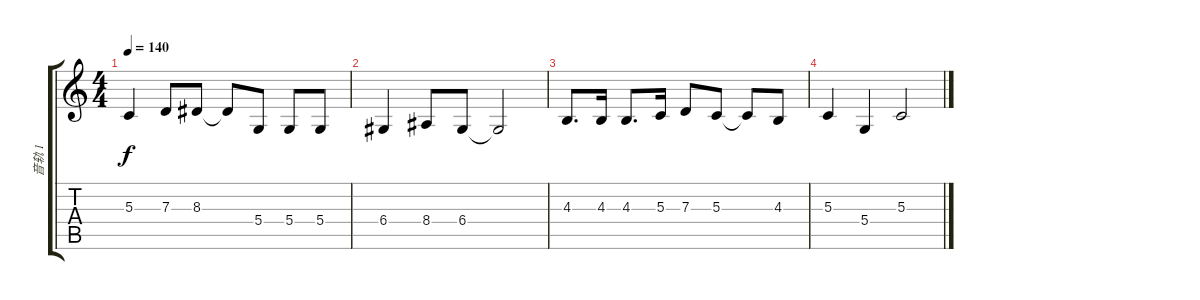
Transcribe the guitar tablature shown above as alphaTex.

\track ("音轨 1" "音轨 1") {instrument frenchhorn}
\staff {score tabs}
\tuning (E4 B3 G3 D3 A2 E2) {hide}
\ts (4 4)
\tempo 140
\clef g2
\ks c
5.3.4{dy f} 7.3.8 8.3.8 8.3{t}.8 5.4.8 5.4.8 5.4.8 |
6.4.4 8.4.8 6.4.8 6.4{t}.2 |
4.3.8{d} 4.3.16 4.3.8{d} 5.3.16 7.3.8 5.3.8 5.3{t}.8 4.3.8 |
5.3.4 5.4.4 5.3.2
